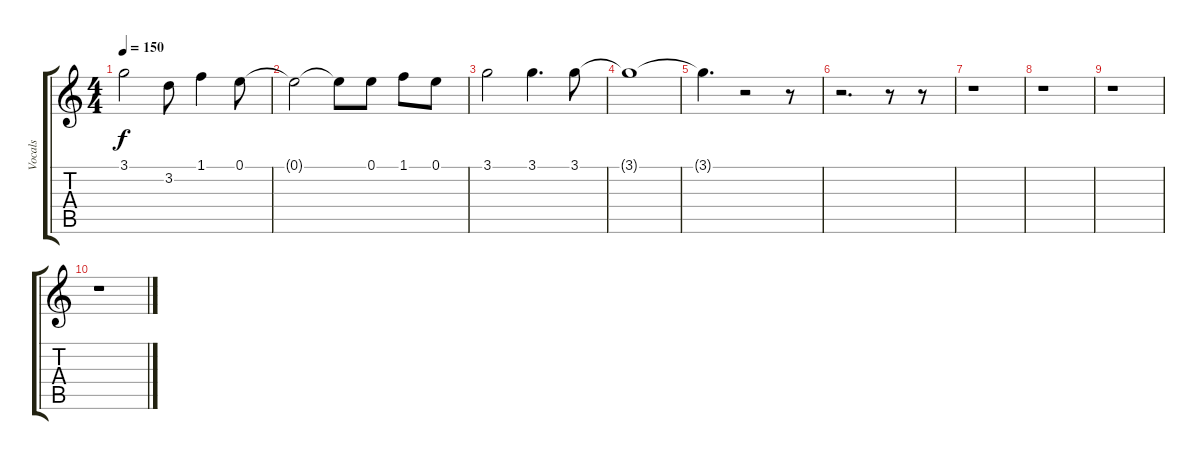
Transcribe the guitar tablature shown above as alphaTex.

\track ("Vocals" "Vocals") {instrument electricguitarjazz}
\staff {score tabs}
\tuning (E4 B3 G3 D3 A2 E2) {hide}
\ts (4 4)
\tempo 150
\clef g2
\ks c
3.1.2{dy f} 3.2.8 1.1.4 0.1.8 |
0.1{t}.2 0.1{t}.8 0.1.8 1.1.8 0.1.8 |
3.1.2 3.1.4{d} 3.1.8{volume 0} |
3.1{t}.1 |
3.1{t}.4{d} r.2 r.8 |
r.2{d} r.8 r.8 |
r.1 |
r.1 |
r.1 |
r.1
